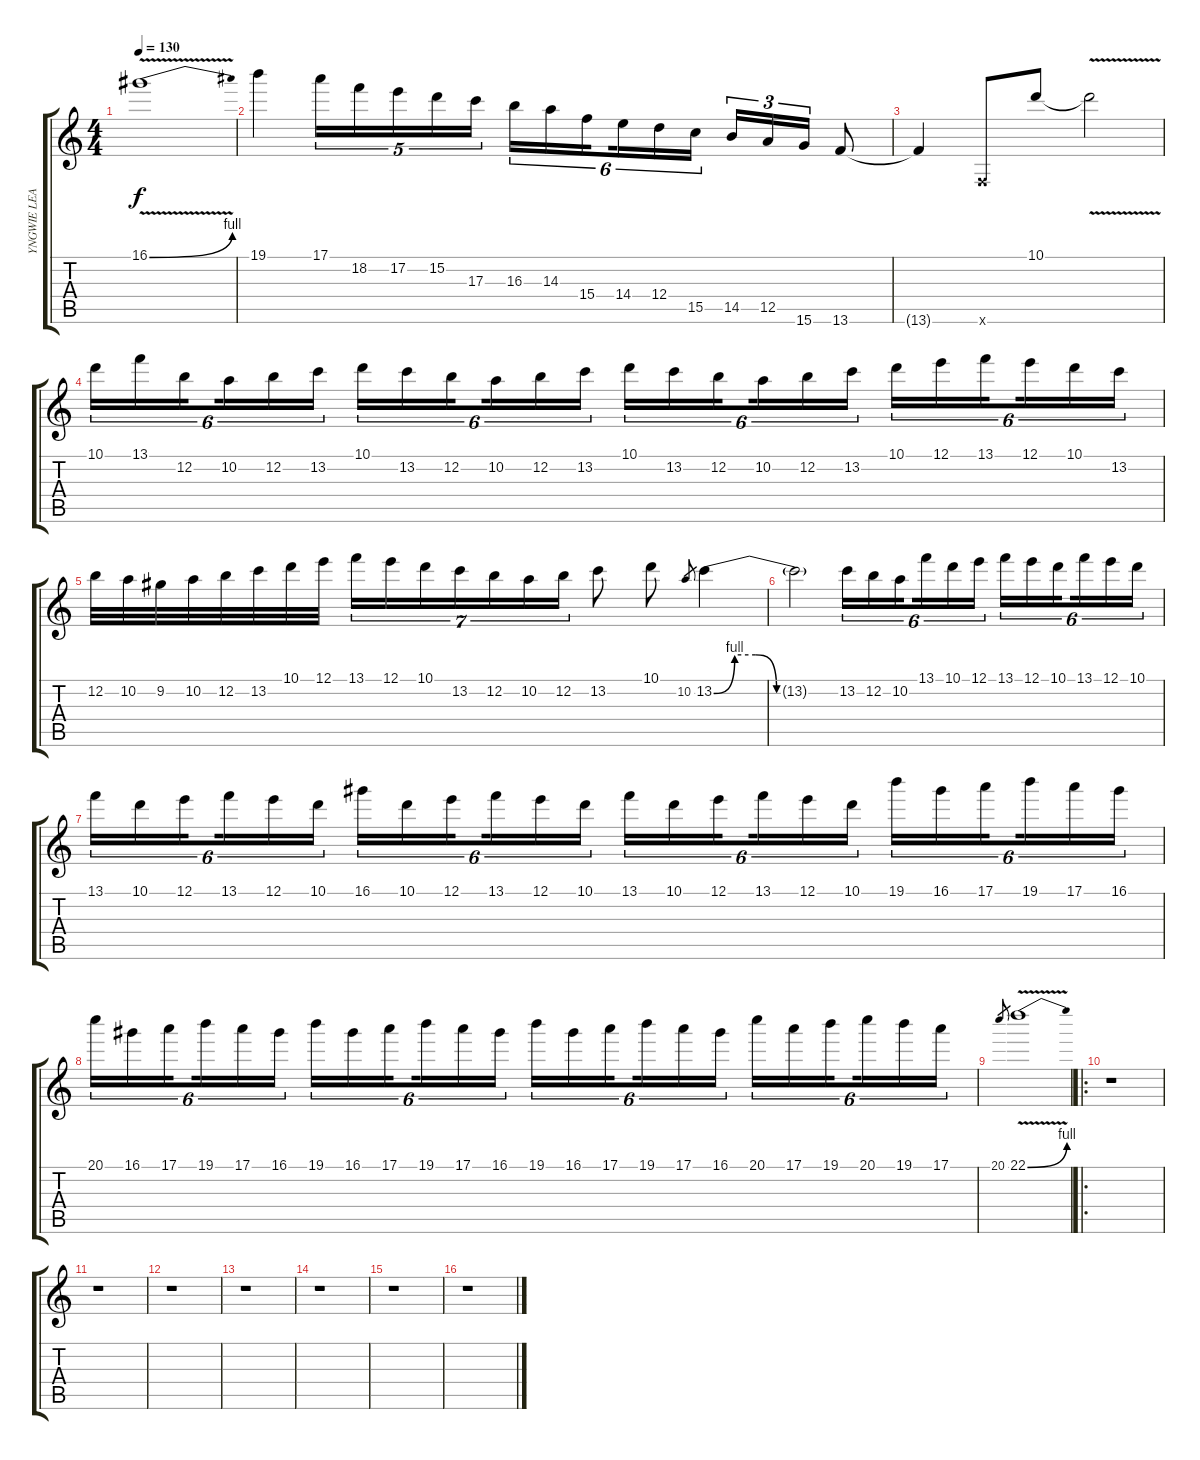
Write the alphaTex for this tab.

\track ("YNGWIE LEAD GUITAR" "YNGWIE LEA") {instrument overdrivenguitar}
\staff {score tabs}
\tuning (E4 B3 G3 D3 A2 E2) {hide}
\ts (4 4)
\tempo 130
\clef g2
\ks c
16.1{be (bend 0 0 60 4) v t}.1{dy f} |
19.1.4 17.1.16{tu (5 4)} 18.2.16{tu (5 4)} 17.2.16{tu (5 4)} 15.2.16{tu (5 4)} 17.3.16{tu (5 4)} 16.3.16{tu (6 4)} 14.3.16{tu (6 4)} 15.4.16{tu (6 4) beam splitsecondary} 14.4.16{tu (6 4)} 12.4.16{tu (6 4)} 15.5.16{tu (6 4)} 14.5.16{tu (3 2)} 12.5.16{tu (3 2)} 15.6.16{tu (3 2)} 13.6.8 |
13.6{t}.4 1.6{x}.8 10.1.8 10.1{v t}.2 |
10.1.16{tu (6 4)} 13.1.16{tu (6 4)} 12.2.16{tu (6 4) beam splitsecondary} 10.2.16{tu (6 4)} 12.2.16{tu (6 4)} 13.2.16{tu (6 4)} 10.1.16{tu (6 4)} 13.2.16{tu (6 4)} 12.2.16{tu (6 4) beam splitsecondary} 10.2.16{tu (6 4)} 12.2.16{tu (6 4)} 13.2.16{tu (6 4)} 10.1.16{tu (6 4)} 13.2.16{tu (6 4)} 12.2.16{tu (6 4) beam splitsecondary} 10.2.16{tu (6 4)} 12.2.16{tu (6 4)} 13.2.16{tu (6 4)} 10.1.16{tu (6 4)} 12.1.16{tu (6 4)} 13.1.16{tu (6 4) beam splitsecondary} 12.1.16{tu (6 4)} 10.1.16{tu (6 4)} 13.2.16{tu (6 4)} |
12.2.32 10.2.32 9.2.32 10.2.32 12.2.32 13.2.32 10.1.32 12.1.32 13.1.16{tu (7 4)} 12.1.16{tu (7 4)} 10.1.16{tu (7 4)} 13.2.16{tu (7 4)} 12.2.16{tu (7 4)} 10.2.16{tu (7 4)} 12.2.16{tu (7 4)} 13.2.8 10.1.8 10.2.8{gr} 13.2{be (custom 0 0 10 4 20 4 30 0 60 0)}.4 |
13.2{t}.2 13.2.16{tu (6 4)} 12.2.16{tu (6 4)} 10.2.16{tu (6 4) beam splitsecondary} 13.1.16{tu (6 4)} 10.1.16{tu (6 4)} 12.1.16{tu (6 4)} 13.1.16{tu (6 4)} 12.1.16{tu (6 4)} 10.1.16{tu (6 4) beam splitsecondary} 13.1.16{tu (6 4)} 12.1.16{tu (6 4)} 10.1.16{tu (6 4)} |
13.1.16{tu (6 4)} 10.1.16{tu (6 4)} 12.1.16{tu (6 4) beam splitsecondary} 13.1.16{tu (6 4)} 12.1.16{tu (6 4)} 10.1.16{tu (6 4)} 16.1.16{tu (6 4)} 10.1.16{tu (6 4)} 12.1.16{tu (6 4) beam splitsecondary} 13.1.16{tu (6 4)} 12.1.16{tu (6 4)} 10.1.16{tu (6 4)} 13.1.16{tu (6 4)} 10.1.16{tu (6 4)} 12.1.16{tu (6 4) beam splitsecondary} 13.1.16{tu (6 4)} 12.1.16{tu (6 4)} 10.1.16{tu (6 4)} 19.1.16{tu (6 4)} 16.1.16{tu (6 4)} 17.1.16{tu (6 4) beam splitsecondary} 19.1.16{tu (6 4)} 17.1.16{tu (6 4)} 16.1.16{tu (6 4)} |
20.1.16{tu (6 4)} 16.1.16{tu (6 4)} 17.1.16{tu (6 4) beam splitsecondary} 19.1.16{tu (6 4)} 17.1.16{tu (6 4)} 16.1.16{tu (6 4)} 19.1.16{tu (6 4)} 16.1.16{tu (6 4)} 17.1.16{tu (6 4) beam splitsecondary} 19.1.16{tu (6 4)} 17.1.16{tu (6 4)} 16.1.16{tu (6 4)} 19.1.16{tu (6 4)} 16.1.16{tu (6 4)} 17.1.16{tu (6 4) beam splitsecondary} 19.1.16{tu (6 4)} 17.1.16{tu (6 4)} 16.1.16{tu (6 4)} 20.1.16{tu (6 4)} 17.1.16{tu (6 4)} 19.1.16{tu (6 4) beam splitsecondary} 20.1.16{tu (6 4)} 19.1.16{tu (6 4)} 17.1.16{tu (6 4)} |
20.1.8{gr} 22.1{be (bend 0 0 60 4) v}.1 |
\ro
r.1 |
r.1 |
r.1 |
r.1 |
r.1 |
r.1 |
r.1
